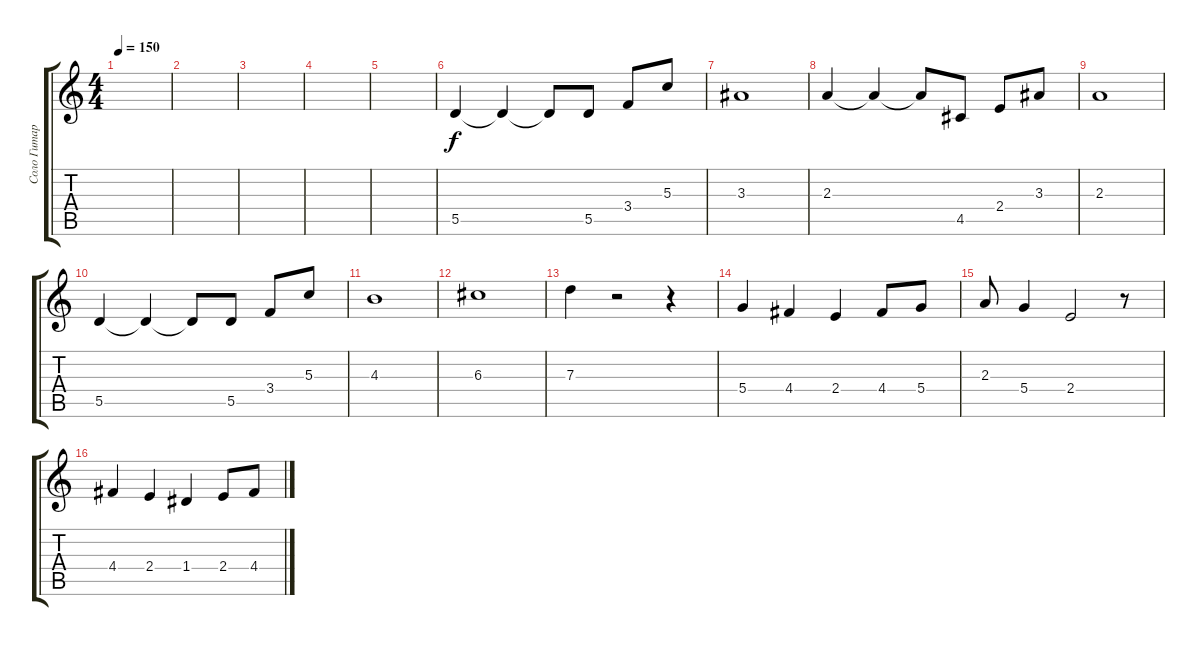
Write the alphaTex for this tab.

\track ("Соло Гитара" "Соло Гитар") {instrument acousticguitarsteel}
\staff {score tabs}
\tuning (E4 B3 G3 D3 A2 E2) {hide}
\ts (4 4)
\tempo 150
\clef g2
\ks c
|
|
|
|
|
5.5.4 5.5{t}.4 5.5{t}.8 5.5.8 3.4.8 5.3.8 |
3.3.1 |
2.3.4 2.3{t}.4 2.3{t}.8 4.5.8 2.4.8 3.3.8 |
2.3.1 |
5.5.4 5.5{t}.4 5.5{t}.8 5.5.8 3.4.8 5.3.8 |
4.3.1 |
6.3.1 |
7.3.4 r.2 r.4 |
5.4.4 4.4.4 2.4.4 4.4.8 5.4.8 |
2.3.8 5.4.4 2.4.2 r.8 |
4.4.4 2.4.4 1.4.4 2.4.8 4.4.8
